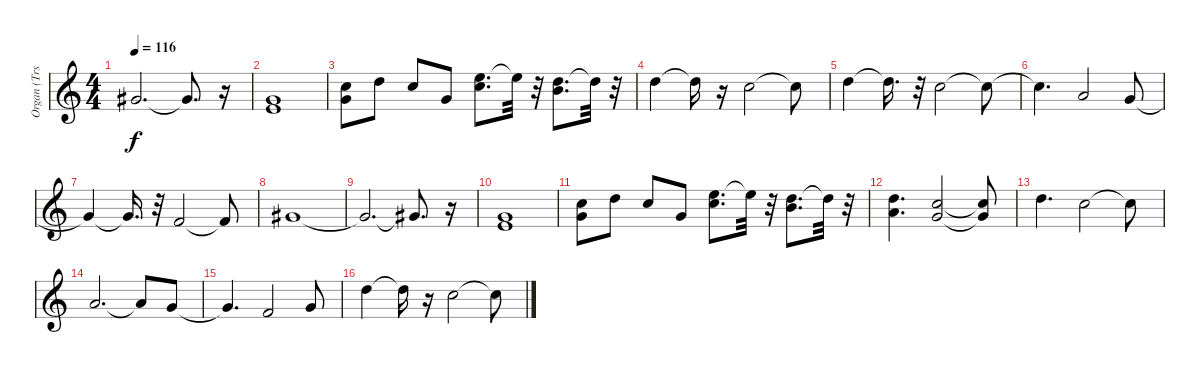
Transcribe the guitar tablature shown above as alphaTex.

\track ("Organ (Trs. 1-2A/1-2B)" "Organ (Trs") {instrument rockorgan}
\staff {score}
\tuning (E4 B3 G3 D3 A2 E2) {hide}
\ts (4 4)
\tempo 116
\clef g2
\ks c
9.2{t}.2{d dy f} 9.2{t}.8{d} r.16 |
(0.1 8.2).1 |
(8.1 8.2).8 10.1.8 8.1.8 8.2.8 (12.1 13.2).8{d} 12.1{t}.32 r.32 (10.1 12.2).8{d} 10.1{t}.32 r.32 |
10.1.4 10.1{t}.16 r.16 8.1.2 8.1{t}.8 |
10.1.4 10.1{t}.16{d} r.32 8.1.2 8.1{t}.8 |
8.1{t}.4{d} 10.2.2 8.2.8 |
8.2{t}.4 8.2{t}.16{d} r.32 10.3.2 10.3{t}.8 |
9.2.1 |
9.2{t}.2{d} 9.2{t}.8{d} r.16 |
(0.1 8.2).1 |
(8.1 8.2).8 10.1.8 8.1.8 8.2.8 (12.1 13.2).8{d} 12.1{t}.32 r.32 (10.1 12.2).8{d} 10.1{t}.32 r.32 |
(10.1 10.2).4{d} (8.1 8.2).2 (8.1{t} 8.2{t}).8 |
10.1.4{d} 8.1.2 8.1{t}.8 |
10.2.2{d} 10.2{t}.8 8.2.8 |
8.2{t}.4{d} 10.3.2 8.2.8 |
10.1.4 10.1{t}.16 r.16 8.1.2 8.1{t}.8
